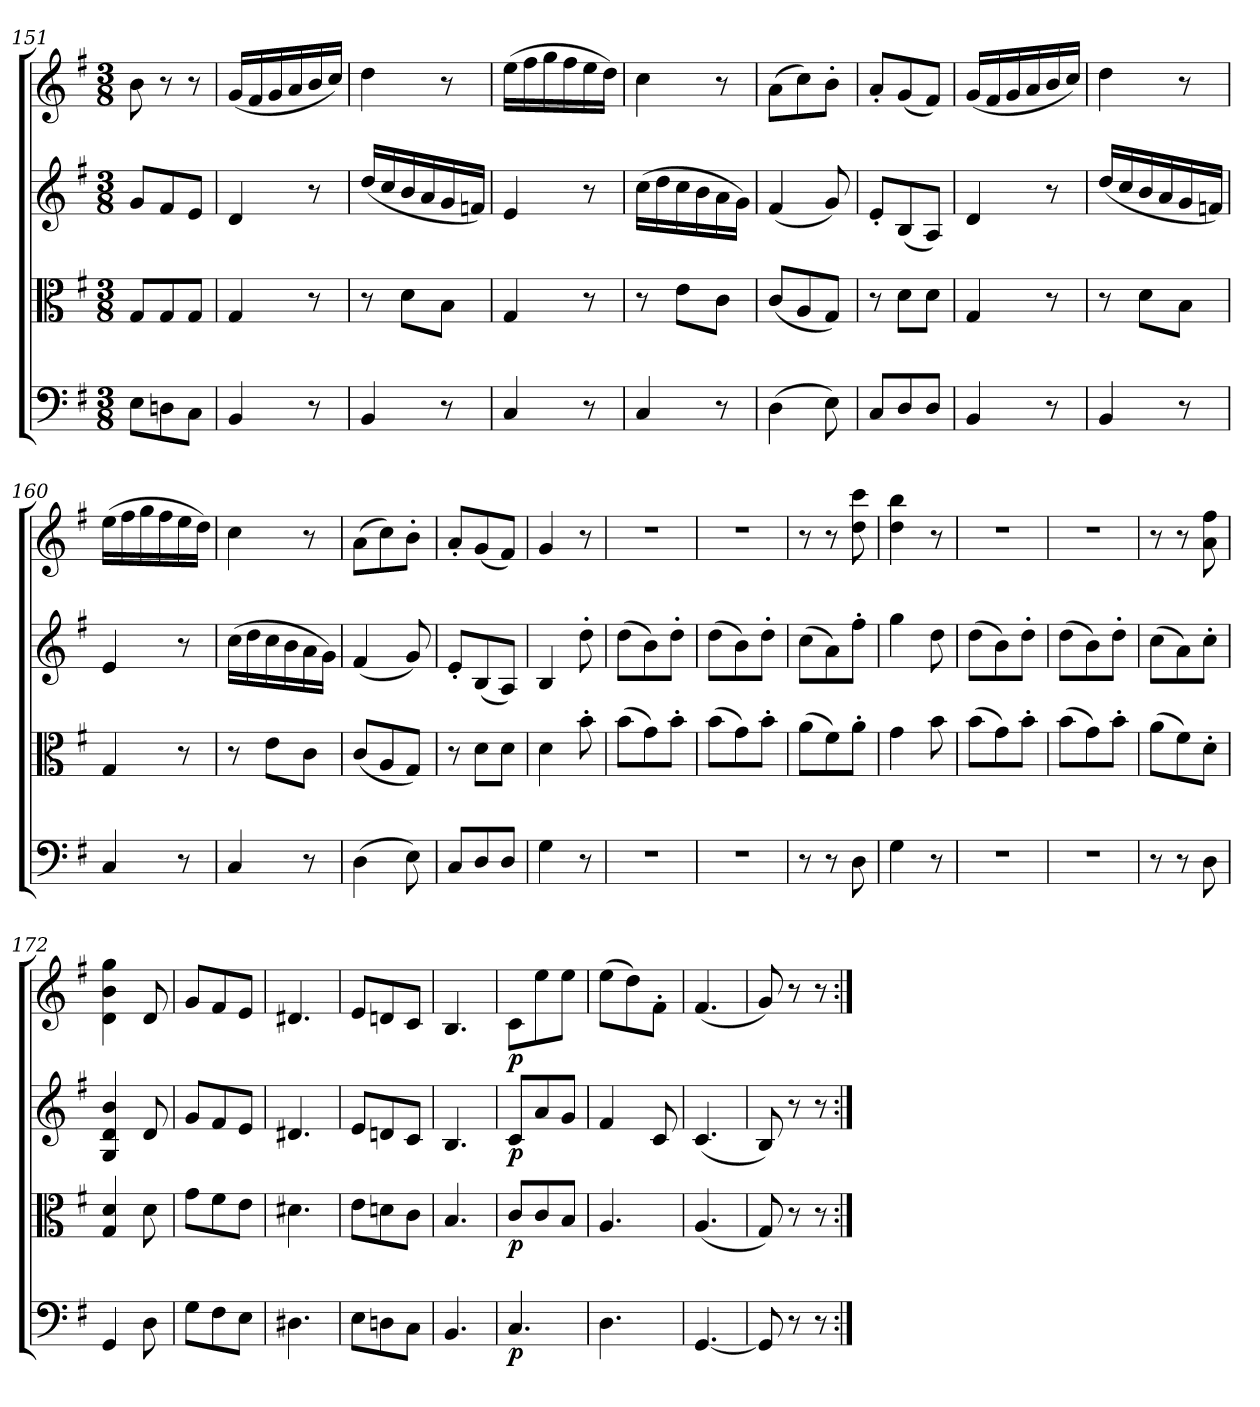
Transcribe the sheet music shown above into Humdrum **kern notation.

**kern	**dynam	**kern	**dynam	**kern	**dynam	**kern	**dynam
*part4	*part4	*part3	*part3	*part2	*part2	*part1	*part1
*staff4	*staff4	*staff3	*staff3	*staff2	*staff2	*staff1	*staff1
*clefF4	*	*clefC3	*	*clefG2	*	*clefG2	*
*k[f#]	*	*k[f#]	*	*k[f#]	*	*k[f#]	*
*G:	*	*G:	*	*G:	*	*G:	*
*M3/8	*	*M3/8	*	*M3/8	*	*M3/8	*
=151	=151	=151	=151	=151	=151	=151	=151
8E\L	.	8G/L	.	8g/L	.	8b\	.
8Dn\	.	8G/	.	8f#/	.	8r	.
8C\J	.	8G/J	.	8e/J	.	8r	.
=152	=152	=152	=152	=152	=152	=152	=152
4BB/	.	4G/	.	4d/	.	(16g/LL	.
.	.	.	.	.	.	16f#/	.
.	.	.	.	.	.	16g/	.
.	.	.	.	.	.	16a/	.
8r	.	8r	.	8r	.	16b/	.
.	.	.	.	.	.	16cc/JJ)	.
=153	=153	=153	=153	=153	=153	=153	=153
4BB/	.	8r	.	(16dd/LL	.	4dd\	.
.	.	.	.	16cc/	.	.	.
.	.	8d\L	.	16b/	.	.	.
.	.	.	.	16a/	.	.	.
8r	.	8B\J	.	16g/	.	8r	.
.	.	.	.	16fn/JJ)	.	.	.
=154	=154	=154	=154	=154	=154	=154	=154
4C/	.	4G/	.	4e/	.	(16ee\LL	.
.	.	.	.	.	.	16ff#\	.
.	.	.	.	.	.	16gg\	.
.	.	.	.	.	.	16ff#\	.
8r	.	8r	.	8r	.	16ee\	.
.	.	.	.	.	.	16dd\JJ)	.
=155	=155	=155	=155	=155	=155	=155	=155
4C/	.	8r	.	(16cc\LL	.	4cc\	.
.	.	.	.	16dd\	.	.	.
.	.	8e\L	.	16cc\	.	.	.
.	.	.	.	16b\	.	.	.
8r	.	8c\J	.	16a\	.	8r	.
.	.	.	.	16g\JJ)	.	.	.
=156	=156	=156	=156	=156	=156	=156	=156
(4D\	.	(8c/L	.	(4f#/	.	(8a\L	.
.	.	8A/	.	.	.	8cc\)	.
8E\)	.	8G/J)	.	8g/)	.	8b'\J	.
=157	=157	=157	=157	=157	=157	=157	=157
8C/L	.	8r	.	8e'/L	.	8a'/L	.
8D/	.	8d\L	.	(8B/	.	(8g/	.
8D/J	.	8d\J	.	8A/J)	.	8f#/J)	.
=158	=158	=158	=158	=158	=158	=158	=158
4BB/	.	4G/	.	4d/	.	(16g/LL	.
.	.	.	.	.	.	16f#/	.
.	.	.	.	.	.	16g/	.
.	.	.	.	.	.	16a/	.
8r	.	8r	.	8r	.	16b/	.
.	.	.	.	.	.	16cc/JJ)	.
=159	=159	=159	=159	=159	=159	=159	=159
4BB/	.	8r	.	(16dd/LL	.	4dd\	.
.	.	.	.	16cc/	.	.	.
.	.	8d\L	.	16b/	.	.	.
.	.	.	.	16a/	.	.	.
8r	.	8B\J	.	16g/	.	8r	.
.	.	.	.	16fn/JJ)	.	.	.
=160	=160	=160	=160	=160	=160	=160	=160
4C/	.	4G/	.	4e/	.	(16ee\LL	.
.	.	.	.	.	.	16ff#\	.
.	.	.	.	.	.	16gg\	.
.	.	.	.	.	.	16ff#\	.
8r	.	8r	.	8r	.	16ee\	.
.	.	.	.	.	.	16dd\JJ)	.
=161	=161	=161	=161	=161	=161	=161	=161
4C/	.	8r	.	(16cc\LL	.	4cc\	.
.	.	.	.	16dd\	.	.	.
.	.	8e\L	.	16cc\	.	.	.
.	.	.	.	16b\	.	.	.
8r	.	8c\J	.	16a\	.	8r	.
.	.	.	.	16g\JJ)	.	.	.
=162	=162	=162	=162	=162	=162	=162	=162
(4D\	.	(8c/L	.	(4f#/	.	(8a\L	.
.	.	8A/	.	.	.	8cc\)	.
8E\)	.	8G/J)	.	8g/)	.	8b'\J	.
=163	=163	=163	=163	=163	=163	=163	=163
8C/L	.	8r	.	8e'/L	.	8a'/L	.
8D/	.	8d\L	.	(8B/	.	(8g/	.
8D/J	.	8d\J	.	8A/J)	.	8f#/J)	.
=164	=164	=164	=164	=164	=164	=164	=164
4G\	.	4d\	.	4B/	.	4g/	.
8r	.	8b'\	.	8dd'\	.	8r	.
=165	=165	=165	=165	=165	=165	=165	=165
4.r	.	(8b\L	.	(8dd\L	.	4.r	.
.	.	8g\)	.	8b\)	.	.	.
.	.	8b'\J	.	8dd'\J	.	.	.
=166	=166	=166	=166	=166	=166	=166	=166
4.r	.	(8b\L	.	(8dd\L	.	4.r	.
.	.	8g\)	.	8b\)	.	.	.
.	.	8b'\J	.	8dd'\J	.	.	.
=167	=167	=167	=167	=167	=167	=167	=167
8r	.	(8a\L	.	(8cc\L	.	8r	.
8r	.	8f#\)	.	8a\)	.	8r	.
8D\	.	8a'\J	.	8ff#'\J	.	8dd\ 8ccc\	.
=168	=168	=168	=168	=168	=168	=168	=168
4G\	.	4g\	.	4gg\	.	4dd\ 4bb\	.
8r	.	8b\	.	8dd\	.	8r	.
=169	=169	=169	=169	=169	=169	=169	=169
4.r	.	(8b\L	.	(8dd\L	.	4.r	.
.	.	8g\)	.	8b\)	.	.	.
.	.	8b'\J	.	8dd'\J	.	.	.
=170	=170	=170	=170	=170	=170	=170	=170
4.r	.	(8b\L	.	(8dd\L	.	4.r	.
.	.	8g\)	.	8b\)	.	.	.
.	.	8b'\J	.	8dd'\J	.	.	.
=171	=171	=171	=171	=171	=171	=171	=171
8r	.	(8a\L	.	(8cc\L	.	8r	.
8r	.	8f#\)	.	8a\)	.	8r	.
8D\	.	8d'\J	.	8cc'\J	.	8a\ 8ff#\	.
=172	=172	=172	=172	=172	=172	=172	=172
4GG/	.	4G/ 4d/	.	4G/ 4d/ 4b/	.	4d\ 4b\ 4gg\	.
8D\	.	8d\	.	8d/	.	8d/	.
=173	=173	=173	=173	=173	=173	=173	=173
8G\L	.	8g\L	.	8g/L	.	8g/L	.
8F#\	.	8f#\	.	8f#/	.	8f#/	.
8E\J	.	8e\J	.	8e/J	.	8e/J	.
=174	=174	=174	=174	=174	=174	=174	=174
4.D#X\	.	4.d#X\	.	4.d#X/	.	4.d#X/	.
=175	=175	=175	=175	=175	=175	=175	=175
8E\L	.	8e\L	.	8e/L	.	8e/L	.
8Dn\	.	8dn\	.	8dn/	.	8dn/	.
8C\J	.	8c\J	.	8c/J	.	8c/J	.
=176	=176	=176	=176	=176	=176	=176	=176
4.BB/	.	4.B/	.	4.B/	.	4.B/	.
=177	=177	=177	=177	=177	=177	=177	=177
4.C/	p	8c/L	p	8c/L	p	8c\L	p
.	.	8c/	.	8a/	.	8ee\	.
.	.	8B/J	.	8g/J	.	8ee\J	.
=178	=178	=178	=178	=178	=178	=178	=178
4.D\	.	4.A/	.	4f#/	.	(8ee\L	.
.	.	.	.	.	.	8dd\)	.
.	.	.	.	8c/	.	8f#'\J	.
=179	=179	=179	=179	=179	=179	=179	=179
[4.GG/	.	(4.A/	.	(4.c/	.	(4.f#/	.
=180	=180	=180	=180	=180	=180	=180	=180
8GG/]	.	8G/)	.	8B/)	.	8g/)	.
8r	.	8r	.	8r	.	8r	.
8r	.	8r	.	8r	.	8r	.
=:|!	=:|!	=:|!	=:|!	=:|!	=:|!	=:|!	=:|!
*-	*-	*-	*-	*-	*-	*-	*-
